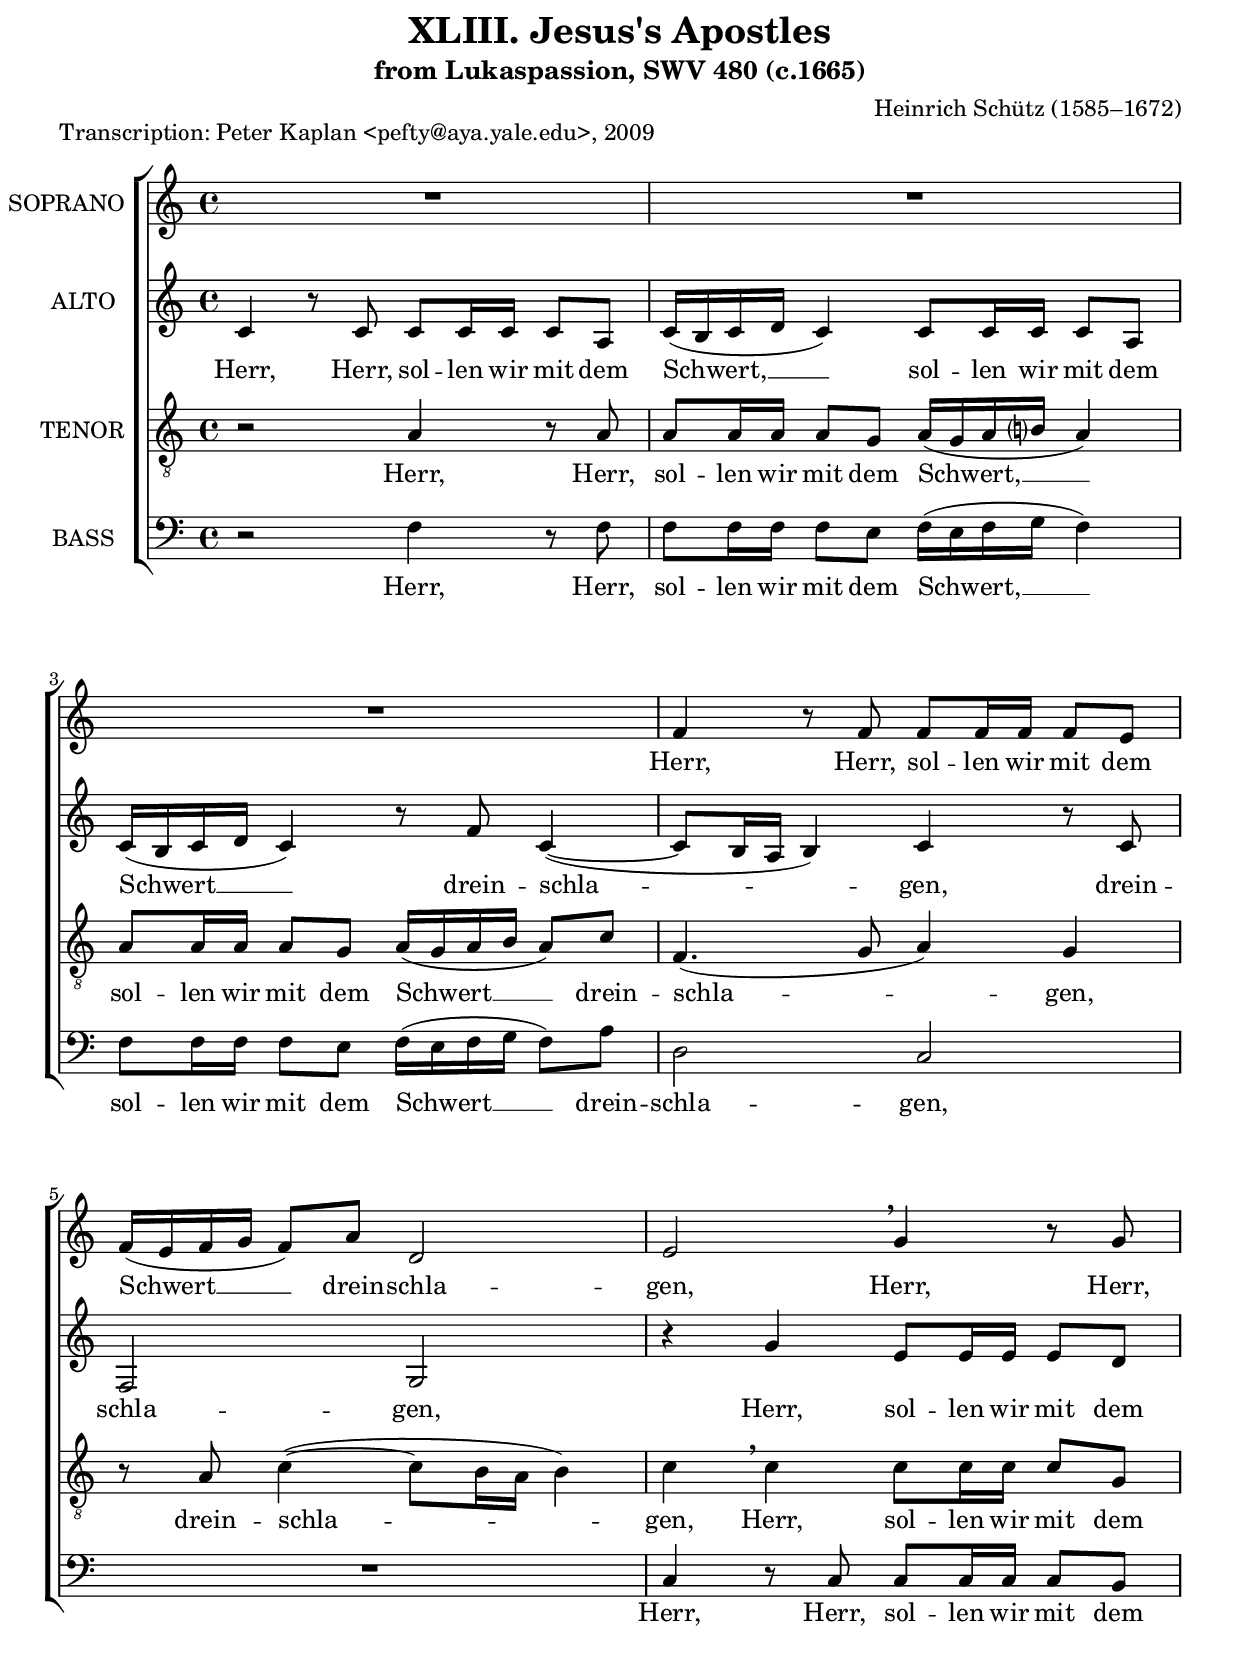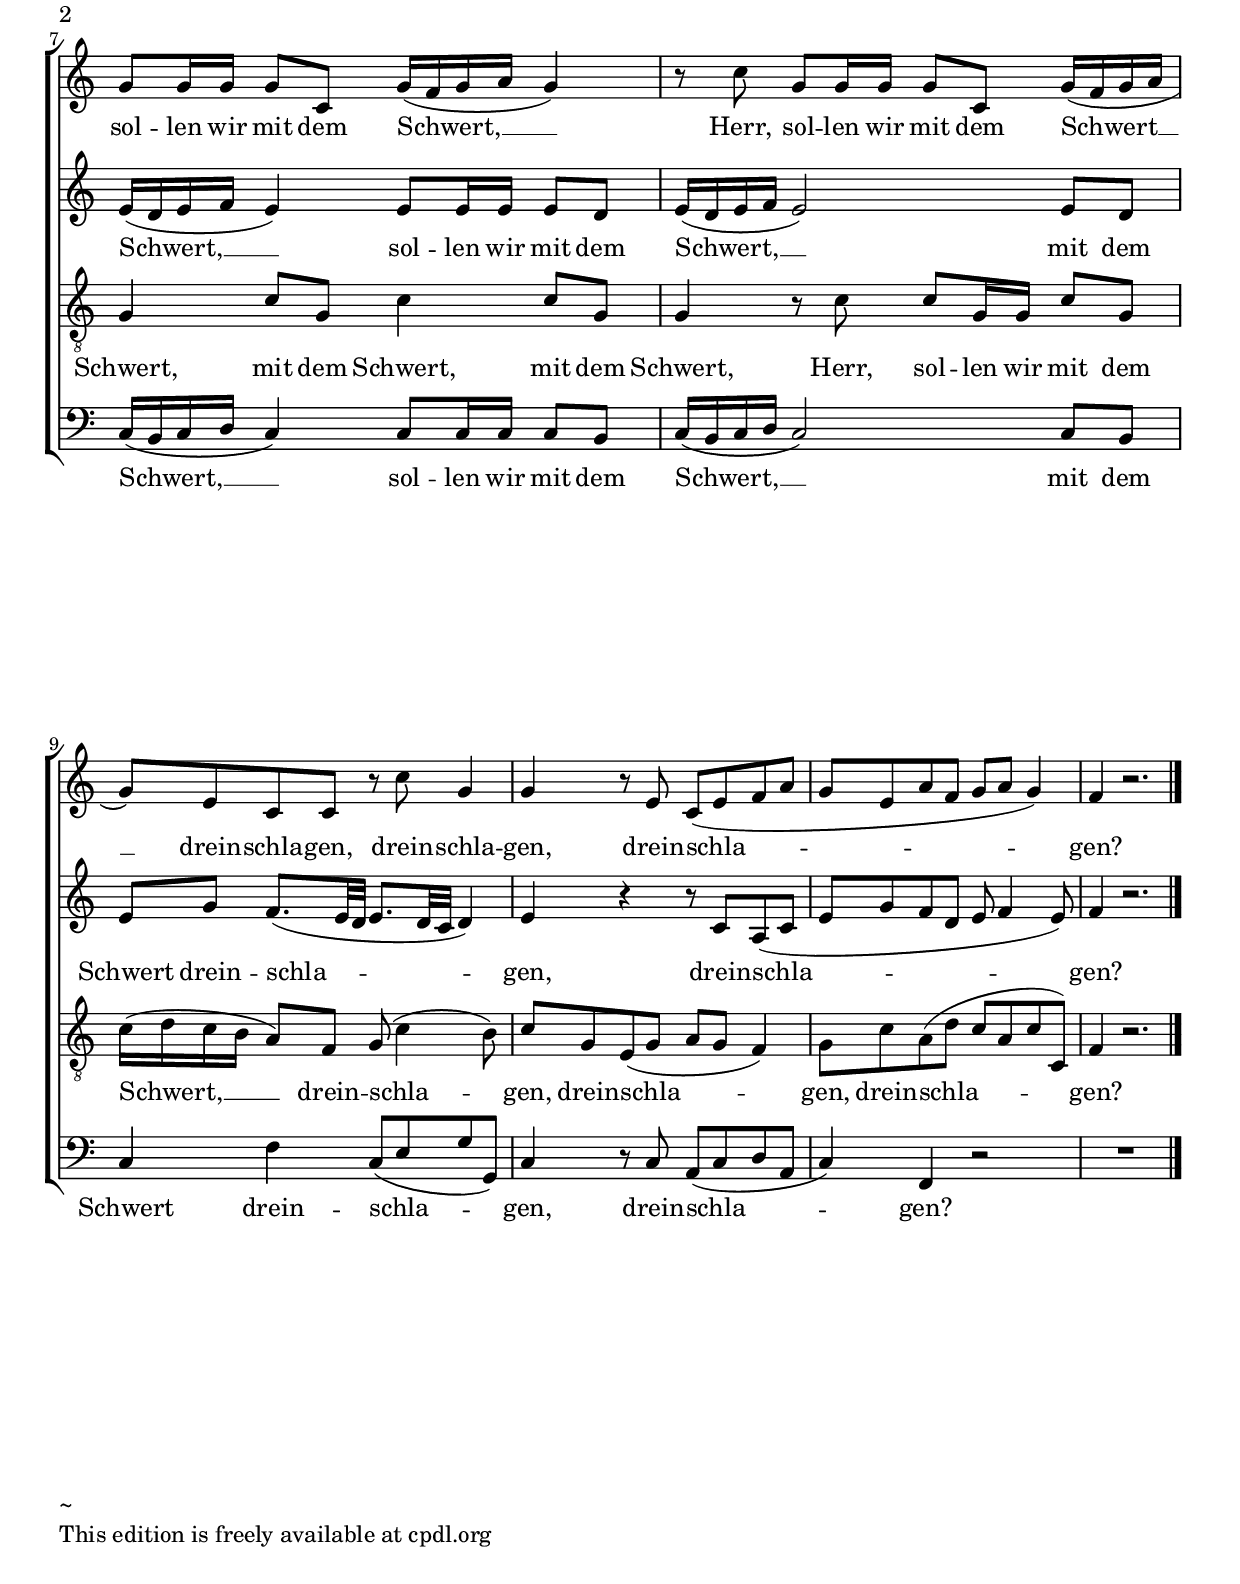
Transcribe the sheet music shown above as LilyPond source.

     \version "2.10.10"
\paper {
  between-system-space = 2.0\cm
  between-system-padding = #1
  ragged-bottom=##f
  ragged-last-bottom=##f
  bottom-margin = 2.0\cm
  top-margin = 0.1\cm
  system-count = #5
  systemSeparatorMarkup = ""
}
\header {
    title = "XLIII. Jesus's Apostles"
    subtitle = "from Lukaspassion, SWV 480 (c.1665)"
    composer = "Heinrich Schütz (1585–1672)"
    date = "1623"
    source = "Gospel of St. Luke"
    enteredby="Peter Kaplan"
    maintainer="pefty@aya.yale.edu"
    piece ="Transcription: Peter Kaplan <pefty@aya.yale.edu>, 2009"
    texidoc = "

Translation of text:
Jesus of Nazareth."
}

     \score { 
      <<
        \new ChoirStaff <<
        \new Staff = CantusOne <<
               {  
      <<
     \override Stem #'neutral-direction = #up 
%    \override Staff.TimeSignature #'style = #'()
        \clef treble
        \key a \minor 
        \new Voice = "CantusOne" {
     \override NoteHead #'style = #'baroque
        \set Staff.midiInstrument = "synth voice"
        \set Staff.vocalName = "SOPRANO "

\time 4/4
R1
R1
R1
f'4 r8 f' f' f'16 f' f'8 e'
% measure 5
f'16( e' f' g' f'8) a' d'2
e'2 \breathe g'4 r8 g'
g'8 g'16 g' g'8 c' g'16( f' g' a' g'4)
r8 c'' g'[ g'16 g'] g'8 c' g'16( f' g' a'
g'8) e' c' c' r c'' g'4
% measure 10
g'4 r8 e' c'( e' f' a'
g'8 e' a' f' g' a' g'4)
f'4 r2.
\bar "|."
}
>>
}

>>

\new Lyrics 
\lyricsto "CantusOne"
        { 



Herr, Herr, sol -- len wir mit dem
Schwert __ drein -- schla -- 
gen, Herr, Herr, 
sol -- len wir mit dem Schwert, __ 
 Herr, sol -- len wir mit dem Schwert 
__ drein -- schla -- gen, drein -- schla -- 
gen, drein -- schla -- 
gen?
}



        \new Staff = Altus <<
               {  
      <<
     \override Stem #'neutral-direction = #up 
 %   \override Staff.TimeSignature #'style = #'()
        \clef treble
        \key a \minor 
        \new Voice = "Altus" {
     \override NoteHead #'style = #'baroque
        \set Staff.midiInstrument = "synth voice"
        \set Staff.vocalName = "ALTO "

\time 4/4
c'4 r8 c' c' c'16 c' c'8 a
c'16( b c' d' c'4) c'8 c'16 c' c'8 a
c'16( b c' d' c'4) r8 f' c'4(~
c'8 b16 a b4) c' r8 c'
% measure 5
f2 g
r4 g' e'8 e'16 e' e'8 d'
e'16( d' e' f' e'4) e'8 e'16 e' e'8 d'
e'16( d' e' f' e'2) e'8 d' 
e'8 g' f'8.([ e'32 d'] e'8.[ d'32 c'] d'4)
% measure 10
e'4 r r8 c' a( c'
e'8 g' f' d' e' f'4 e'8)
f'4 r2.
\bar "|."
}
>>
}

>>

\new Lyrics 
\lyricsto "Altus"
        { 
Herr, Herr, sol -- len wir mit dem
Schwert, __ sol -- len wir mit dem
Schwert __ drein -- schla -- 
 gen, drein -- 
schla -- gen, 
 Herr, sol -- len wir mit dem 
Schwert, __  sol -- len wir mit dem 
Schwert, __ mit dem 
Schwert drein -- schla -- 
gen, drein -- 
schla -- 

gen?
}


        \new Staff = Tenor <<
               {  
      <<
     \override Stem #'neutral-direction = #up 
%    \override Staff.TimeSignature #'style = #'()
        \clef "G_8"
        \key a \minor 
        \new Voice = "Tenor" {
     \override NoteHead #'style = #'baroque
        \set Staff.midiInstrument = "synth voice"
        \set Staff.vocalName = "TENOR "

\time 4/4
\stemUp
r2 a4 r8 a
a8 a16 a a8 g a16( g a b? a4)
a8 a16 a a8 g a16( g a b a8) c'
f4.( g8 a4) g
\stemNeutral
% measure 5
r8 a c'4(~ c'8 b16 a b4)
c'4 \breathe c' c'8 c'16 c' c'8 g
g4 c'8 g c'4 c'8 g
g4 r8 c' c' g16 g c'8 g
c'16( d' c' b a8) f g( c'4 b8)
c'8 g e( g a g f4)
% measure 10
g8 c' a( d' c' a c' c)
f4 r2.
\bar "|."
}
>>
}

>>

\new Lyrics 
\lyricsto "Tenor"
        { 
 Herr, Herr, 
sol -- len wir mit dem Schwert, __ 
sol -- len wir mit dem Schwert __ drein -- 
schla -- gen, 
 drein -- schla -- 
gen, Herr, sol -- len wir mit dem 
Schwert, mit dem Schwert, mit dem 
Schwert, Herr, sol -- len wir mit dem 
Schwert, __ drein -- schla -- 
gen, drein -- schla -- 
gen, drein -- schla -- 
gen?
}


        \new Staff = Bassus <<
               {  
      <<
     \override Stem #'neutral-direction = #up 
 %   \override Staff.TimeSignature #'style = #'()
        \clef bass
        \key a \minor 
        \new Voice = "Bassus" {
     \override NoteHead #'style = #'baroque
        \set Staff.midiInstrument = "synth voice"
        \set Staff.vocalName = "BASS "

\time 4/4
r2 f4 r8 f
f8 f16 f f8 e f16( e f g f4)
f8 f16 f f8 e f16( e f g f8) a
d2 c
R1
% measure 5
c4 r8 c c c16 c c8 b,
c16( b, c d c4) c8 c16 c c8 b,
c16( b, c d c2) c8 b,
c4 f c8( e g g,)
c4 r8 c a,( c d a,
% measure 10
c4) f, r2
R1
\bar "|."
}
>>
}

>>

\new Lyrics 
\lyricsto "Bassus"
        { 
 Herr, Herr, 
sol -- len wir mit dem Schwert, __ 
sol -- len wir mit dem Schwert __ drein -- 
schla -- gen, 

Herr, Herr, sol -- len wir mit dem 
Schwert, __  sol -- len wir mit dem 
Schwert, __ mit dem 
Schwert drein -- schla -- 
gen, drein -- schla -- 
 gen?
}


>>


>>
   






%{
\midi { 
\context { 
\Score 
tempoWholesPerMinute = #(ly:make-moment 72 4) 
} 
} 
%}







     }
\layout { 
         \context { 
          \Staff \consists "Horizontal_bracket_engraver" 
          }
         }
\markup{\column{\line{ ~ } \line{This edition is freely available at cpdl.org}} 
} 



















